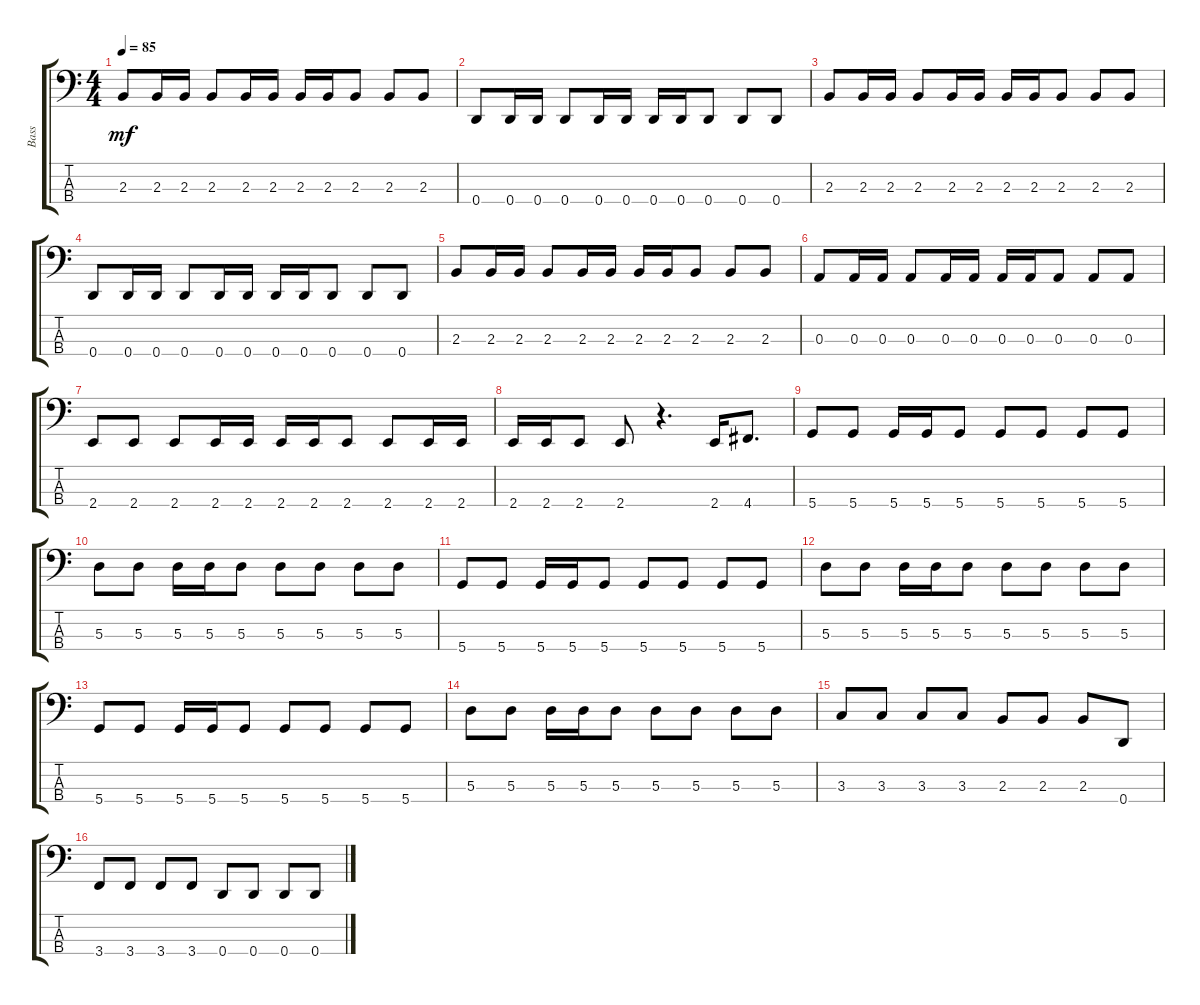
\track ("Bass" "Bass") {instrument electricbassfinger}
\staff {score tabs}
\tuning (G2 D2 A1 D1) {hide}
\ts (4 4)
\tempo 85
\clef f4
\ks c
2.3.8{dy mf} 2.3.16 2.3.16 2.3.8 2.3.16 2.3.16 2.3.16 2.3.16 2.3.8 2.3.8 2.3.8 |
0.4.8 0.4.16 0.4.16 0.4.8 0.4.16 0.4.16 0.4.16 0.4.16 0.4.8 0.4.8 0.4.8 |
2.3.8 2.3.16 2.3.16 2.3.8 2.3.16 2.3.16 2.3.16 2.3.16 2.3.8 2.3.8 2.3.8 |
0.4.8 0.4.16 0.4.16 0.4.8 0.4.16 0.4.16 0.4.16 0.4.16 0.4.8 0.4.8 0.4.8 |
2.3.8 2.3.16 2.3.16 2.3.8 2.3.16 2.3.16 2.3.16 2.3.16 2.3.8 2.3.8 2.3.8 |
0.3.8 0.3.16 0.3.16 0.3.8 0.3.16 0.3.16 0.3.16 0.3.16 0.3.8 0.3.8 0.3.8 |
2.4.8 2.4.8 2.4.8 2.4.16 2.4.16 2.4.16 2.4.16 2.4.8 2.4.8 2.4.16 2.4.16 |
2.4.16 2.4.16 2.4.8 2.4.8 r.4{d} 2.4.16 4.4.8{d} |
5.4.8 5.4.8 5.4.16 5.4.16 5.4.8 5.4.8 5.4.8 5.4.8 5.4.8 |
5.3.8 5.3.8 5.3.16 5.3.16 5.3.8 5.3.8 5.3.8 5.3.8 5.3.8 |
5.4.8 5.4.8 5.4.16 5.4.16 5.4.8 5.4.8 5.4.8 5.4.8 5.4.8 |
5.3.8 5.3.8 5.3.16 5.3.16 5.3.8 5.3.8 5.3.8 5.3.8 5.3.8 |
5.4.8 5.4.8 5.4.16 5.4.16 5.4.8 5.4.8 5.4.8 5.4.8 5.4.8 |
5.3.8 5.3.8 5.3.16 5.3.16 5.3.8 5.3.8 5.3.8 5.3.8 5.3.8 |
3.3.8 3.3.8 3.3.8 3.3.8 2.3.8 2.3.8 2.3.8 0.4.8 |
3.4.8 3.4.8 3.4.8 3.4.8 0.4.8 0.4.8 0.4.8 0.4.8
